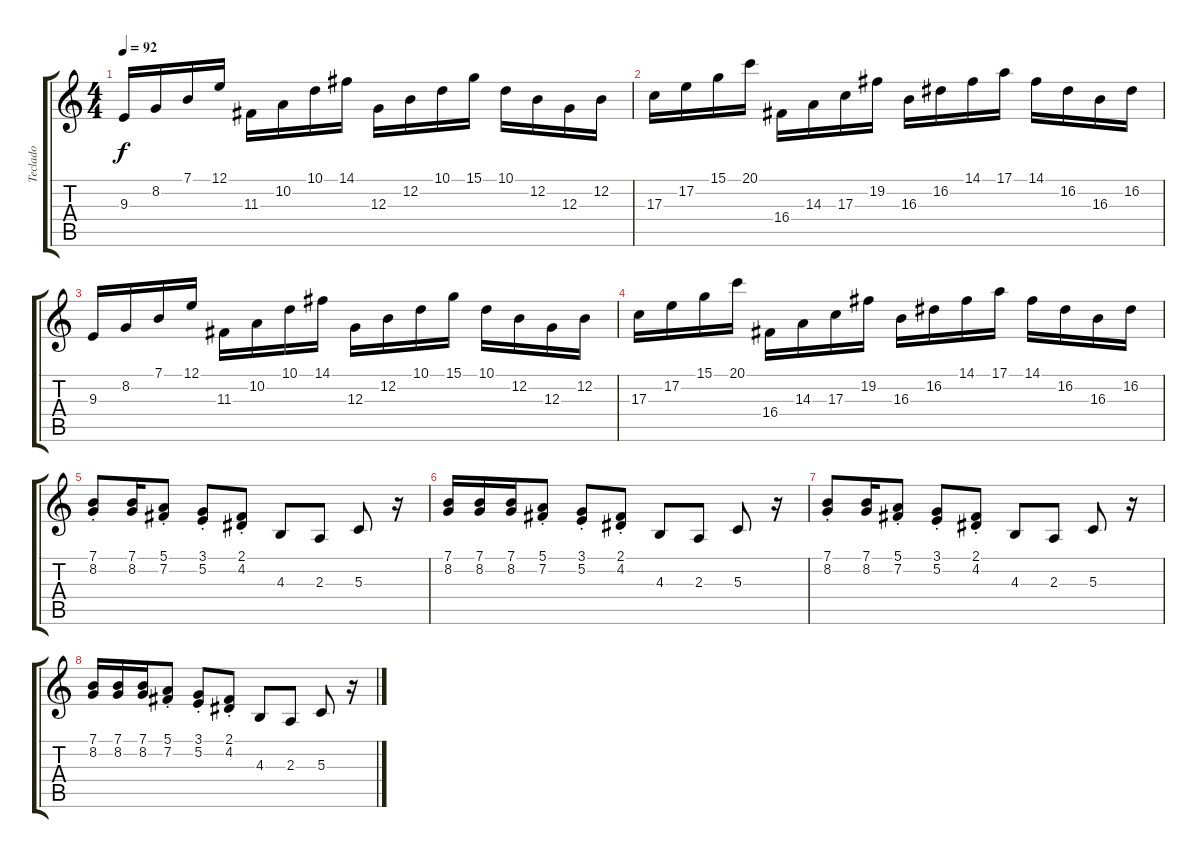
\track ("Teclado" "Teclado") {instrument electricpiano1}
\staff {score tabs}
\tuning (E4 B3 G3 D3 A2 E2) {hide}
\ts (4 4)
\tempo 92
\clef g2
\ks c
9.3.16{dy f} 8.2.16 7.1.16 12.1.16 11.3.16 10.2.16 10.1.16 14.1.16 12.3.16 12.2.16 10.1.16 15.1.16 10.1.16 12.2.16 12.3.16 12.2.16 |
17.3.16 17.2.16 15.1.16 20.1.16 16.4.16 14.3.16 17.3.16 19.2.16 16.3.16 16.2.16 14.1.16 17.1.16 14.1.16 16.2.16 16.3.16 16.2.16 |
9.3.16 8.2.16 7.1.16 12.1.16 11.3.16 10.2.16 10.1.16 14.1.16 12.3.16 12.2.16 10.1.16 15.1.16 10.1.16 12.2.16 12.3.16 12.2.16 |
17.3.16 17.2.16 15.1.16 20.1.16 16.4.16 14.3.16 17.3.16 19.2.16 16.3.16 16.2.16 14.1.16 17.1.16 14.1.16 16.2.16 16.3.16 16.2.16 |
(7.1{st} 8.2{st}).8{volume 2} (7.1 8.2).16 (5.1{st} 7.2{st}).8 (3.1{st} 5.2{st}).8 (2.1{st} 4.2{st}).8 4.3.8 2.3.8 5.3.8 r.16 |
(7.1 8.2).16 (7.1 8.2).16 (7.1 8.2).16 (5.1{st} 7.2{st}).8 (3.1{st} 5.2{st}).8 (2.1{st} 4.2{st}).8 4.3.8 2.3.8 5.3.8 r.16 |
(7.1{st} 8.2{st}).8 (7.1 8.2).16 (5.1{st} 7.2{st}).8 (3.1{st} 5.2{st}).8 (2.1{st} 4.2{st}).8 4.3.8 2.3.8 5.3.8 r.16 |
(7.1 8.2).16 (7.1 8.2).16 (7.1 8.2).16 (5.1{st} 7.2{st}).8 (3.1{st} 5.2{st}).8 (2.1{st} 4.2{st}).8 4.3.8 2.3.8 5.3.8 r.16
